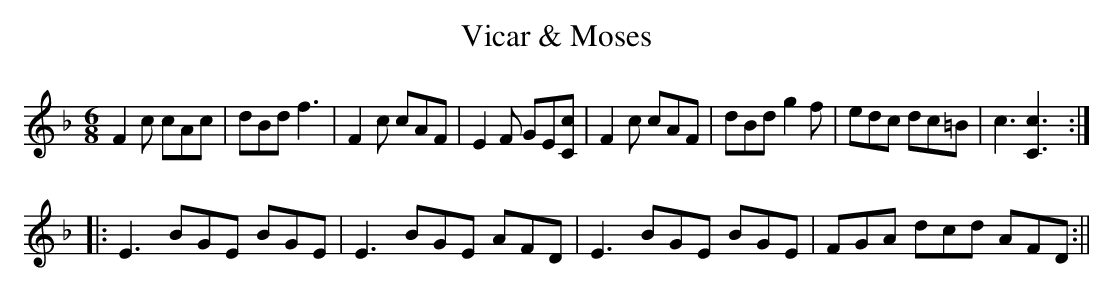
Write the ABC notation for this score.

X:1
T:Vicar & Moses
M:6/8
L:1/8
K:F
F2c cAc|dBd f3|F2c cAF|E2F GE[Cc]|F2c cAF|dBd g2f|edc dc=B|c3 [C3c3]:|
|:E3 BGE BGE|E3 BGE AFD|E3 BGE BGE|FGA dcd AFD:||
